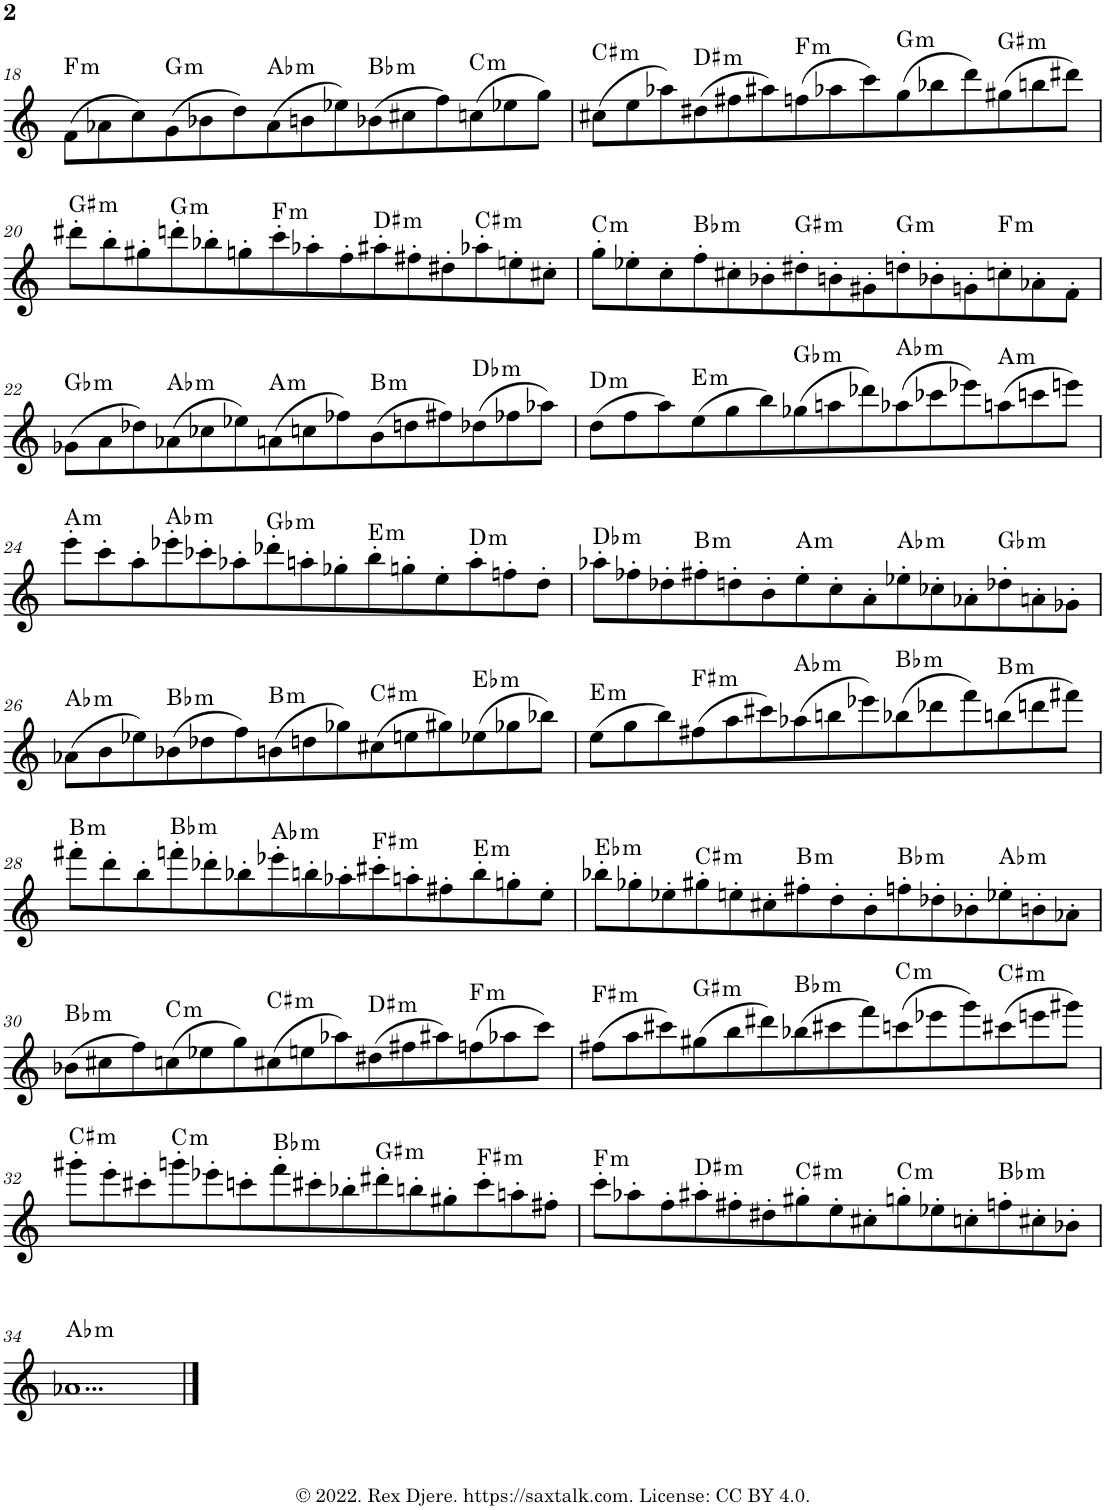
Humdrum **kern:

**kern	**harte
*part1	*part1
*staff1	*
*I"Alto Saxophone	*
*I'A. Sax.	*
!!LO:PB:g=z
*clefG2	*
*Trd5c9	*
*k[]	*
*M15/8	*
=18	=18
!	!LO:H:kt=m
(8f\L	F:min
8a-X\	.
8cc\)	.
!	!LO:H:kt=m
(8g\	G:min
8b-X\	.
8dd\)	.
!	!LO:H:kt=m
(8a-\	Ab:min
8bn\	.
8ee-X\)	.
!	!LO:H:kt=m
(8b-X\	Bb:min
8cc#X\	.
8ff\)	.
!	!LO:H:kt=m
(8ccn\	C:min
8ee-X\	.
8gg\J)	.
=19	=19
!	!LO:H:kt=m
(8cc#X\L	C#:min
8ee\	.
8aa-X\)	.
!	!LO:H:kt=m
(8dd#X\	D#:min
8ff#X\	.
8aa#X\)	.
!	!LO:H:kt=m
(8ffn\	F:min
8aa-X\	.
8ccc\)	.
!	!LO:H:kt=m
(8gg\	G:min
8bb-X\	.
8ddd\)	.
!	!LO:H:kt=m
(8gg#X\	G#:min
8bbn\	.
8ddd#X\J)	.
!!LO:LB:g=z
=20	=20
!	!LO:H:kt=m
8ddd#X'\L	G#:min
8bb'\	.
8gg#X'\	.
!	!LO:H:kt=m
8dddn'\	G:min
8bb-X'\	.
8ggn'\	.
!	!LO:H:kt=m
8ccc'\	F:min
8aa-X'\	.
8ff'\	.
!	!LO:H:kt=m
8aa#X'\	D#:min
8ff#X'\	.
8dd#X'\	.
!	!LO:H:kt=m
8aa-X'\	C#:min
8een'\	.
8cc#X'\J	.
=21	=21
!	!LO:H:kt=m
8gg'\L	C:min
8ee-X'\	.
8cc'\	.
!	!LO:H:kt=m
8ff'\	Bb:min
8cc#X'\	.
8b-X'\	.
!	!LO:H:kt=m
8dd#X'\	G#:min
8bn'\	.
8g#X'\	.
!	!LO:H:kt=m
8ddn'\	G:min
8b-X'\	.
8gn'\	.
!	!LO:H:kt=m
8ccn'\	F:min
8a-X'\	.
8f'\J	.
!!LO:LB:g=z
=22	=22
!	!LO:H:kt=m
(8g-X\L	Gb:min
8a\	.
8dd-X\)	.
!	!LO:H:kt=m
(8a-X\	Ab:min
8cc-X\	.
8ee-X\)	.
!	!LO:H:kt=m
(8an\	A:min
8ccn\	.
8ff-X\)	.
!	!LO:H:kt=m
(8b\	B:min
8ddn\	.
8ff#X\)	.
!	!LO:H:kt=m
(8dd-X\	Db:min
8ff-X\	.
8aa-X\J)	.
=23	=23
!	!LO:H:kt=m
(8dd\L	D:min
8ff\	.
8aa\)	.
!	!LO:H:kt=m
(8ee\	E:min
8gg\	.
8bb\)	.
!	!LO:H:kt=m
(8gg-X\	Gb:min
8aan\	.
8ddd-X\)	.
!	!LO:H:kt=m
(8aa-X\	Ab:min
8ccc-X\	.
8eee-X\)	.
!	!LO:H:kt=m
(8aan\	A:min
8cccn\	.
8eeen\J)	.
!!LO:LB:g=z
=24	=24
!	!LO:H:kt=m
8eee'\L	A:min
8ccc'\	.
8aa'\	.
!	!LO:H:kt=m
8eee-X'\	Ab:min
8ccc-X'\	.
8aa-X'\	.
!	!LO:H:kt=m
8ddd-X'\	Gb:min
8aan'\	.
8gg-X'\	.
!	!LO:H:kt=m
8bb'\	E:min
8ggn'\	.
8ee'\	.
!	!LO:H:kt=m
8aa'\	D:min
8ffn'\	.
8dd'\J	.
=25	=25
!	!LO:H:kt=m
8aa-X'\L	Db:min
8ff-X'\	.
8dd-X'\	.
!	!LO:H:kt=m
8ff#X'\	B:min
8ddn'\	.
8b'\	.
!	!LO:H:kt=m
8ee'\	A:min
8cc'\	.
8a'\	.
!	!LO:H:kt=m
8ee-X'\	Ab:min
8cc-X'\	.
8a-X'\	.
!	!LO:H:kt=m
8dd-X'\	Gb:min
8an'\	.
8g-X'\J	.
!!LO:LB:g=z
=26	=26
!	!LO:H:kt=m
(8a-X\L	Ab:min
8b\	.
8ee-X\)	.
!	!LO:H:kt=m
(8b-X\	Bb:min
8dd-X\	.
8ff\)	.
!	!LO:H:kt=m
(8bn\	B:min
8ddn\	.
8gg-X\)	.
!	!LO:H:kt=m
(8cc#X\	C#:min
8een\	.
8gg#X\)	.
!	!LO:H:kt=m
(8ee-X\	Eb:min
8gg-X\	.
8bb-X\J)	.
=27	=27
!	!LO:H:kt=m
(8ee\L	E:min
8gg\	.
8bb\)	.
!	!LO:H:kt=m
(8ff#X\	F#:min
8aa\	.
8ccc#X\)	.
!	!LO:H:kt=m
(8aa-X\	Ab:min
8bbn\	.
8eee-X\)	.
!	!LO:H:kt=m
(8bb-X\	Bb:min
8ddd-X\	.
8fff\)	.
!	!LO:H:kt=m
(8bbn\	B:min
8dddn\	.
8fff#X\J)	.
!!LO:LB:g=z
=28	=28
!	!LO:H:kt=m
8fff#X'\L	B:min
8ddd'\	.
8bb'\	.
!	!LO:H:kt=m
8fffn'\	Bb:min
8ddd-X'\	.
8bb-X'\	.
!	!LO:H:kt=m
8eee-X'\	Ab:min
8bbn'\	.
8aa-X'\	.
!	!LO:H:kt=m
8ccc#X'\	F#:min
8aan'\	.
8ff#X'\	.
!	!LO:H:kt=m
8bb'\	E:min
8ggn'\	.
8ee'\J	.
=29	=29
!	!LO:H:kt=m
8bb-X'\L	Eb:min
8gg-X'\	.
8ee-X'\	.
!	!LO:H:kt=m
8gg#X'\	C#:min
8een'\	.
8cc#X'\	.
!	!LO:H:kt=m
8ff#X'\	B:min
8dd'\	.
8b'\	.
!	!LO:H:kt=m
8ffn'\	Bb:min
8dd-X'\	.
8b-X'\	.
!	!LO:H:kt=m
8ee-X'\	Ab:min
8bn'\	.
8a-X'\J	.
!!LO:LB:g=z
=30	=30
!	!LO:H:kt=m
(8b-X\L	Bb:min
8cc#X\	.
8ff\)	.
!	!LO:H:kt=m
(8ccn\	C:min
8ee-X\	.
8gg\)	.
!	!LO:H:kt=m
(8cc#X\	C#:min
8een\	.
8aa-X\)	.
!	!LO:H:kt=m
(8dd#X\	D#:min
8ff#X\	.
8aa#X\)	.
!	!LO:H:kt=m
(8ffn\	F:min
8aa-X\	.
8ccc\J)	.
=31	=31
!	!LO:H:kt=m
(8ff#X\L	F#:min
8aa\	.
8ccc#X\)	.
!	!LO:H:kt=m
(8gg#X\	G#:min
8bb\	.
8ddd#X\)	.
!	!LO:H:kt=m
(8bb-X\	Bb:min
8ccc#X\	.
8fff\)	.
!	!LO:H:kt=m
(8cccn\	C:min
8eee-X\	.
8ggg\)	.
!	!LO:H:kt=m
(8ccc#X\	C#:min
8eeen\	.
8ggg#X\J)	.
!!LO:LB:g=z
=32	=32
!	!LO:H:kt=m
8ggg#X'\L	C#:min
8eee'\	.
8ccc#X'\	.
!	!LO:H:kt=m
8gggn'\	C:min
8eee-X'\	.
8cccn'\	.
!	!LO:H:kt=m
8fff'\	Bb:min
8ccc#X'\	.
8bb-X'\	.
!	!LO:H:kt=m
8ddd#X'\	G#:min
8bbn'\	.
8gg#X'\	.
!	!LO:H:kt=m
8ccc#'\	F#:min
8aan'\	.
8ff#X'\J	.
=33	=33
!	!LO:H:kt=m
8ccc'\L	F:min
8aa-X'\	.
8ff'\	.
!	!LO:H:kt=m
8aa#X'\	D#:min
8ff#X'\	.
8dd#X'\	.
!	!LO:H:kt=m
8gg#X'\	C#:min
8ee'\	.
8cc#X'\	.
!	!LO:H:kt=m
8ggn'\	C:min
8ee-X'\	.
8ccn'\	.
!	!LO:H:kt=m
8ffn'\	Bb:min
8cc#X'\	.
8b-X'\J	.
!!LO:LB:g=z
=34	=34
!	!LO:H:kt=m
1...a-X	Ab:min
==	==
*-	*-
